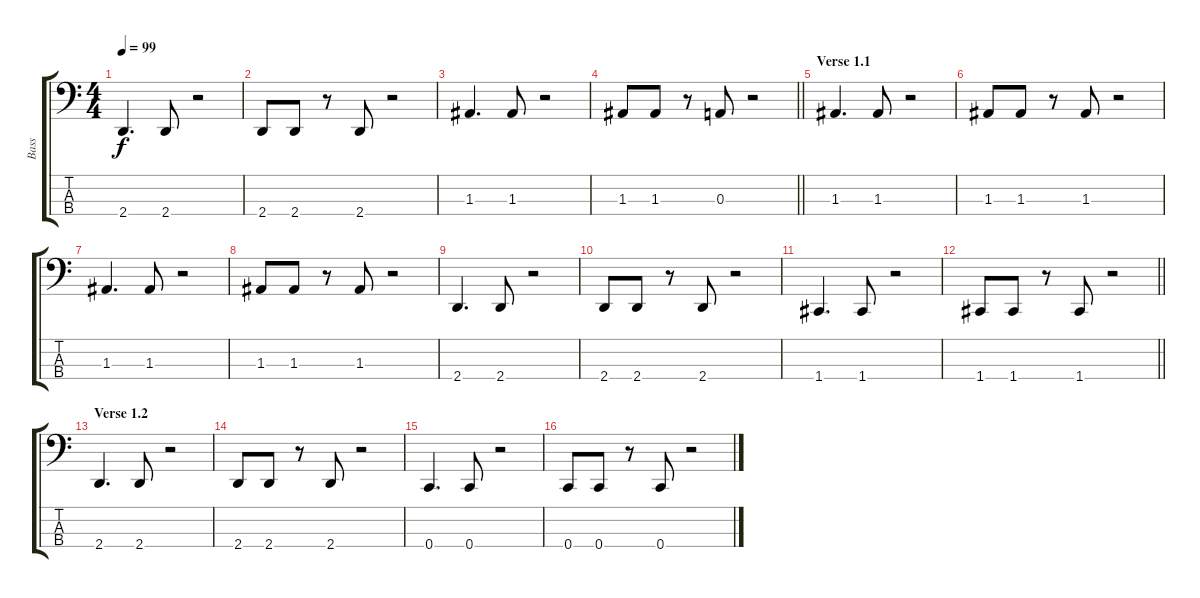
\track ("Bass" "Bass") {instrument electricbassfinger}
\staff {score tabs}
\tuning (G2 D2 A1 C1) {hide}
\ts (4 4)
\tempo 99
\clef f4
\ks c
2.4.4{d dy f} 2.4.8 r.2 |
2.4.8 2.4.8 r.8 2.4.8 r.2 |
1.3.4{d} 1.3.8 r.2 |
\barLineRight lightlight
1.3.8 1.3.8 r.8 0.3.8 r.2 |
\section ("" "Verse 1.1")
1.3.4{d} 1.3.8 r.2 |
1.3.8 1.3.8 r.8 1.3.8 r.2 |
1.3.4{d} 1.3.8 r.2 |
1.3.8 1.3.8 r.8 1.3.8 r.2 |
2.4.4{d} 2.4.8 r.2 |
2.4.8 2.4.8 r.8 2.4.8 r.2 |
1.4.4{d} 1.4.8 r.2 |
\barLineRight lightlight
1.4.8 1.4.8 r.8 1.4.8 r.2 |
\section ("" "Verse 1.2")
2.4.4{d} 2.4.8 r.2 |
2.4.8 2.4.8 r.8 2.4.8 r.2 |
0.4.4{d} 0.4.8 r.2 |
0.4.8 0.4.8 r.8 0.4.8 r.2
